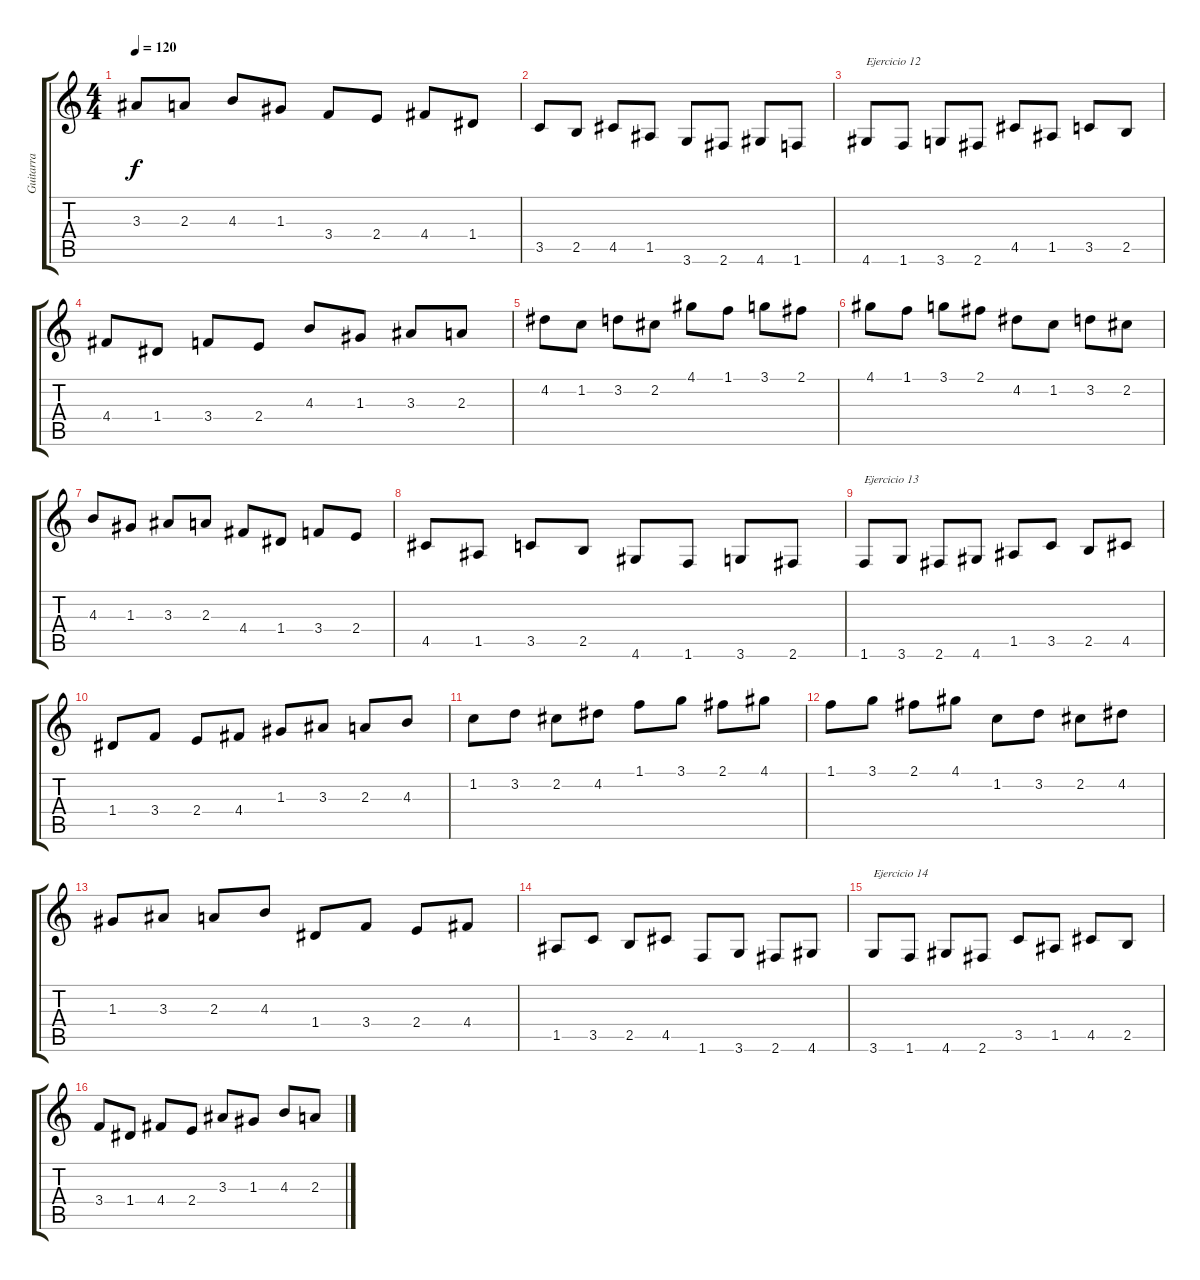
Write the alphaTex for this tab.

\track ("Guitarra " "Guitarra ") {instrument acousticguitarnylon}
\staff {score tabs}
\tuning (E4 B3 G3 D3 A2 E2) {hide}
\ts (4 4)
\tempo 120
\clef g2
\ks c
3.3.8{dy f} 2.3.8 4.3.8 1.3.8 3.4.8 2.4.8 4.4.8 1.4.8 |
3.5.8 2.5.8 4.5.8 1.5.8 3.6.8 2.6.8 4.6.8 1.6.8 |
4.6.8{txt "Ejercicio 12"} 1.6.8 3.6.8 2.6.8 4.5.8 1.5.8 3.5.8 2.5.8 |
4.4.8 1.4.8 3.4.8 2.4.8 4.3.8 1.3.8 3.3.8 2.3.8 |
4.2.8 1.2.8 3.2.8 2.2.8 4.1.8 1.1.8 3.1.8 2.1.8 |
4.1.8 1.1.8 3.1.8 2.1.8 4.2.8 1.2.8 3.2.8 2.2.8 |
4.3.8 1.3.8 3.3.8 2.3.8 4.4.8 1.4.8 3.4.8 2.4.8 |
4.5.8 1.5.8 3.5.8 2.5.8 4.6.8 1.6.8 3.6.8 2.6.8 |
1.6.8{txt "Ejercicio 13"} 3.6.8 2.6.8 4.6.8 1.5.8 3.5.8 2.5.8 4.5.8 |
1.4.8 3.4.8 2.4.8 4.4.8 1.3.8 3.3.8 2.3.8 4.3.8 |
1.2.8 3.2.8 2.2.8 4.2.8 1.1.8 3.1.8 2.1.8 4.1.8 |
1.1.8 3.1.8 2.1.8 4.1.8 1.2.8 3.2.8 2.2.8 4.2.8 |
1.3.8 3.3.8 2.3.8 4.3.8 1.4.8 3.4.8 2.4.8 4.4.8 |
1.5.8 3.5.8 2.5.8 4.5.8 1.6.8 3.6.8 2.6.8 4.6.8 |
3.6.8{txt "Ejercicio 14"} 1.6.8 4.6.8 2.6.8 3.5.8 1.5.8 4.5.8 2.5.8 |
3.4.8 1.4.8 4.4.8 2.4.8 3.3.8 1.3.8 4.3.8 2.3.8
